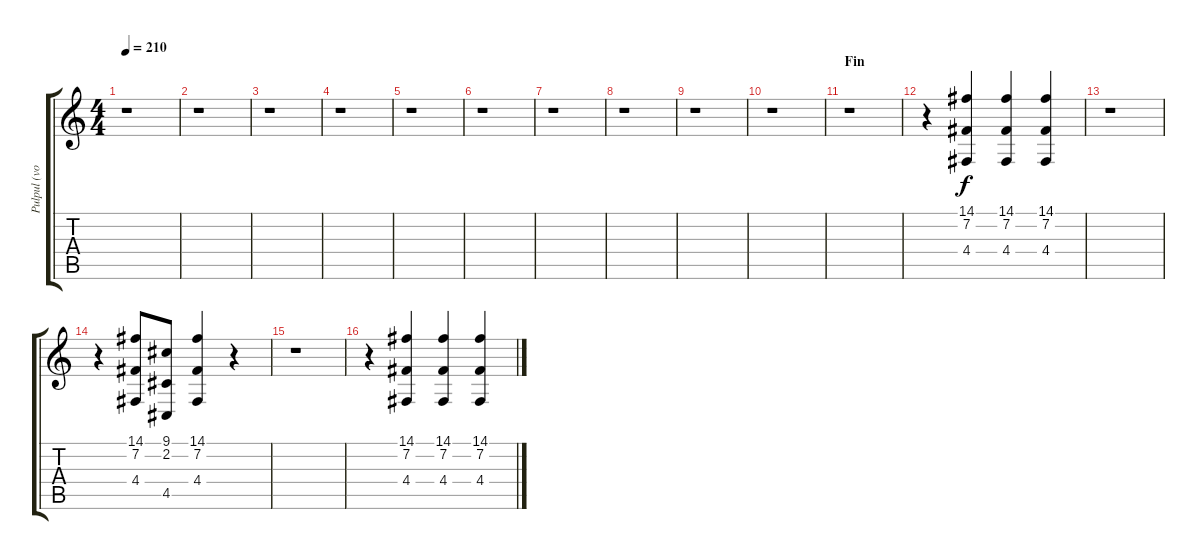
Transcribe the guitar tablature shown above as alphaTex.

\track ("Pulpul (voice)" "Pulpul (vo") {instrument cello}
\staff {score tabs}
\tuning (E4 B3 G3 D3 A2 E2) {hide}
\ts (4 4)
\tempo 210
\clef g2
\ks c
r.1{dy f} |
r.1 |
r.1 |
r.1 |
r.1 |
r.1 |
r.1 |
r.1 |
r.1 |
r.1 |
\section ("" "Fin")
r.1 |
r.4 (14.1 7.2 4.4).4 (14.1 7.2 4.4).4 (14.1 7.2 4.4).4 |
r.1 |
r.4 (14.1 7.2 4.4).8 (9.1 2.2 4.5).8 (14.1 7.2 4.4).4 r.4 |
r.1 |
r.4 (14.1 7.2 4.4).4 (14.1 7.2 4.4).4 (14.1 7.2 4.4).4
